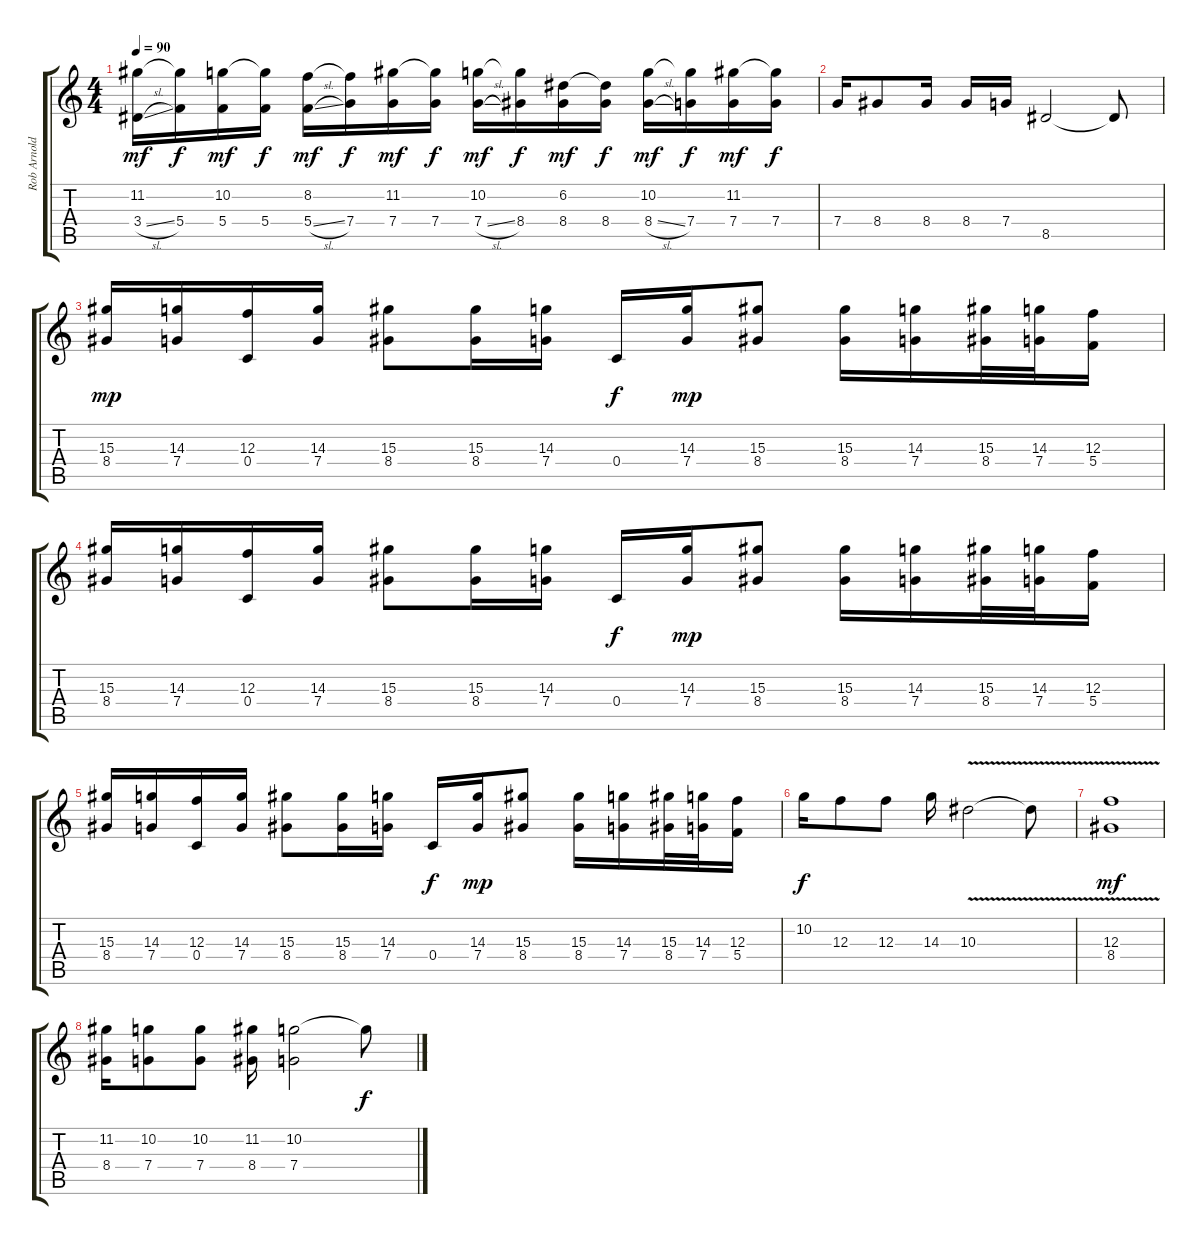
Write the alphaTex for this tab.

\track ("Rob Arnold (lead)" "Rob Arnold") {instrument overdrivenguitar}
\staff {score tabs}
\tuning (D4 A3 F3 C3 G2 C2) {hide}
\ts (4 4)
\tempo 90
\clef g2
\ks c
(11.2 3.4{sl}).16{dy mf volume 13} (11.2{t} 5.4).16{dy f} (10.2 5.4).16{dy mf} (10.2{t} 5.4).16{dy f} (8.2 5.4{sl}).16{dy mf} (8.2{t} 7.4).16{dy f} (11.2 7.4).16{dy mf} (11.2{t} 7.4).16{dy f} (10.2 7.4{sl}).16{dy mf} (10.2{t} 8.4).16{dy f} (6.2 8.4).16{dy mf} (6.2{t} 8.4).16{dy f} (10.2 8.4{sl}).16{dy mf} (10.2{t} 7.4).16{dy f} (11.2 7.4).16{dy mf} (11.2{t} 7.4).16{dy f} |
7.4.16 8.4.8 8.4.16 8.4.16 7.4.16 8.5.2 8.5{t}.8 |
(15.3 8.4).16{dy mp} (14.3 7.4).16 (12.3 0.4).16 (14.3 7.4).16 (15.3 8.4).8 (15.3 8.4).16 (14.3 7.4).16 0.4.16{dy f} (14.3 7.4).16{dy mp} (15.3 8.4).8 (15.3 8.4).16 (14.3 7.4).16 (15.3 8.4).32 (14.3 7.4).32 (12.3 5.4).16 |
(15.3 8.4).16 (14.3 7.4).16 (12.3 0.4).16 (14.3 7.4).16 (15.3 8.4).8 (15.3 8.4).16 (14.3 7.4).16 0.4.16{dy f} (14.3 7.4).16{dy mp} (15.3 8.4).8 (15.3 8.4).16 (14.3 7.4).16 (15.3 8.4).32 (14.3 7.4).32 (12.3 5.4).16 |
(15.3 8.4).16 (14.3 7.4).16 (12.3 0.4).16 (14.3 7.4).16 (15.3 8.4).8 (15.3 8.4).16 (14.3 7.4).16 0.4.16{dy f} (14.3 7.4).16{dy mp} (15.3 8.4).8 (15.3 8.4).16 (14.3 7.4).16 (15.3 8.4).32 (14.3 7.4).32 (12.3 5.4).16 |
10.2.16{dy f} 12.3.8 12.3.8 14.3.16 10.3{v}.2 10.3{t}.8 |
(12.3{v} 8.4).1{dy mf} |
(11.2 8.4).16 (10.2 7.4).8 (10.2 7.4).8 (11.2 8.4).16 (10.2 7.4).2 10.2{t}.8{dy f}
